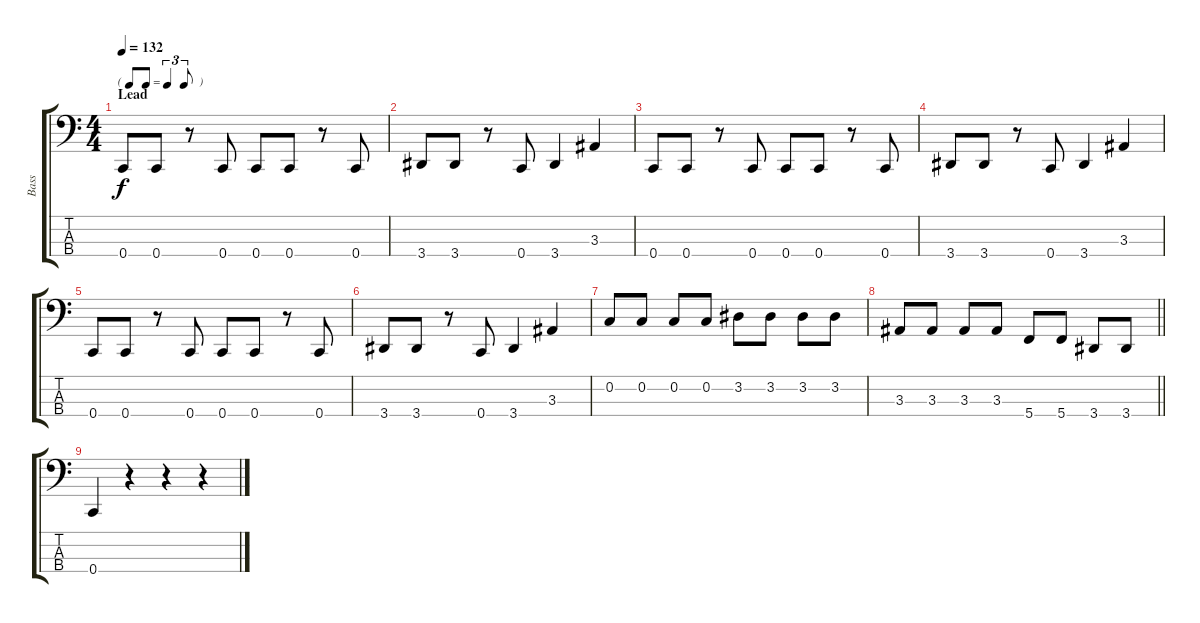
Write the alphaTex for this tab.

\track ("Bass" "Bass") {instrument electricbassfinger}
\staff {score tabs}
\tuning (F2 C2 G1 C1) {hide}
\ts (4 4)
\tf triplet8th
\section ("" "Lead")
\tempo 132
\clef f4
\ks c
0.4.8{dy f} 0.4.8 r.8 0.4.8 0.4.8 0.4.8 r.8 0.4.8 |
3.4.8 3.4.8 r.8 0.4.8 3.4.4 3.3.4 |
0.4.8 0.4.8 r.8 0.4.8 0.4.8 0.4.8 r.8 0.4.8 |
3.4.8 3.4.8 r.8 0.4.8 3.4.4 3.3.4 |
0.4.8 0.4.8 r.8 0.4.8 0.4.8 0.4.8 r.8 0.4.8 |
3.4.8 3.4.8 r.8 0.4.8 3.4.4 3.3.4 |
0.2.8 0.2.8 0.2.8 0.2.8 3.2.8 3.2.8 3.2.8 3.2.8 |
\barLineRight lightlight
3.3.8 3.3.8 3.3.8 3.3.8 5.4.8 5.4.8 3.4.8 3.4.8 |
0.4.4 r.4 r.4 r.4
